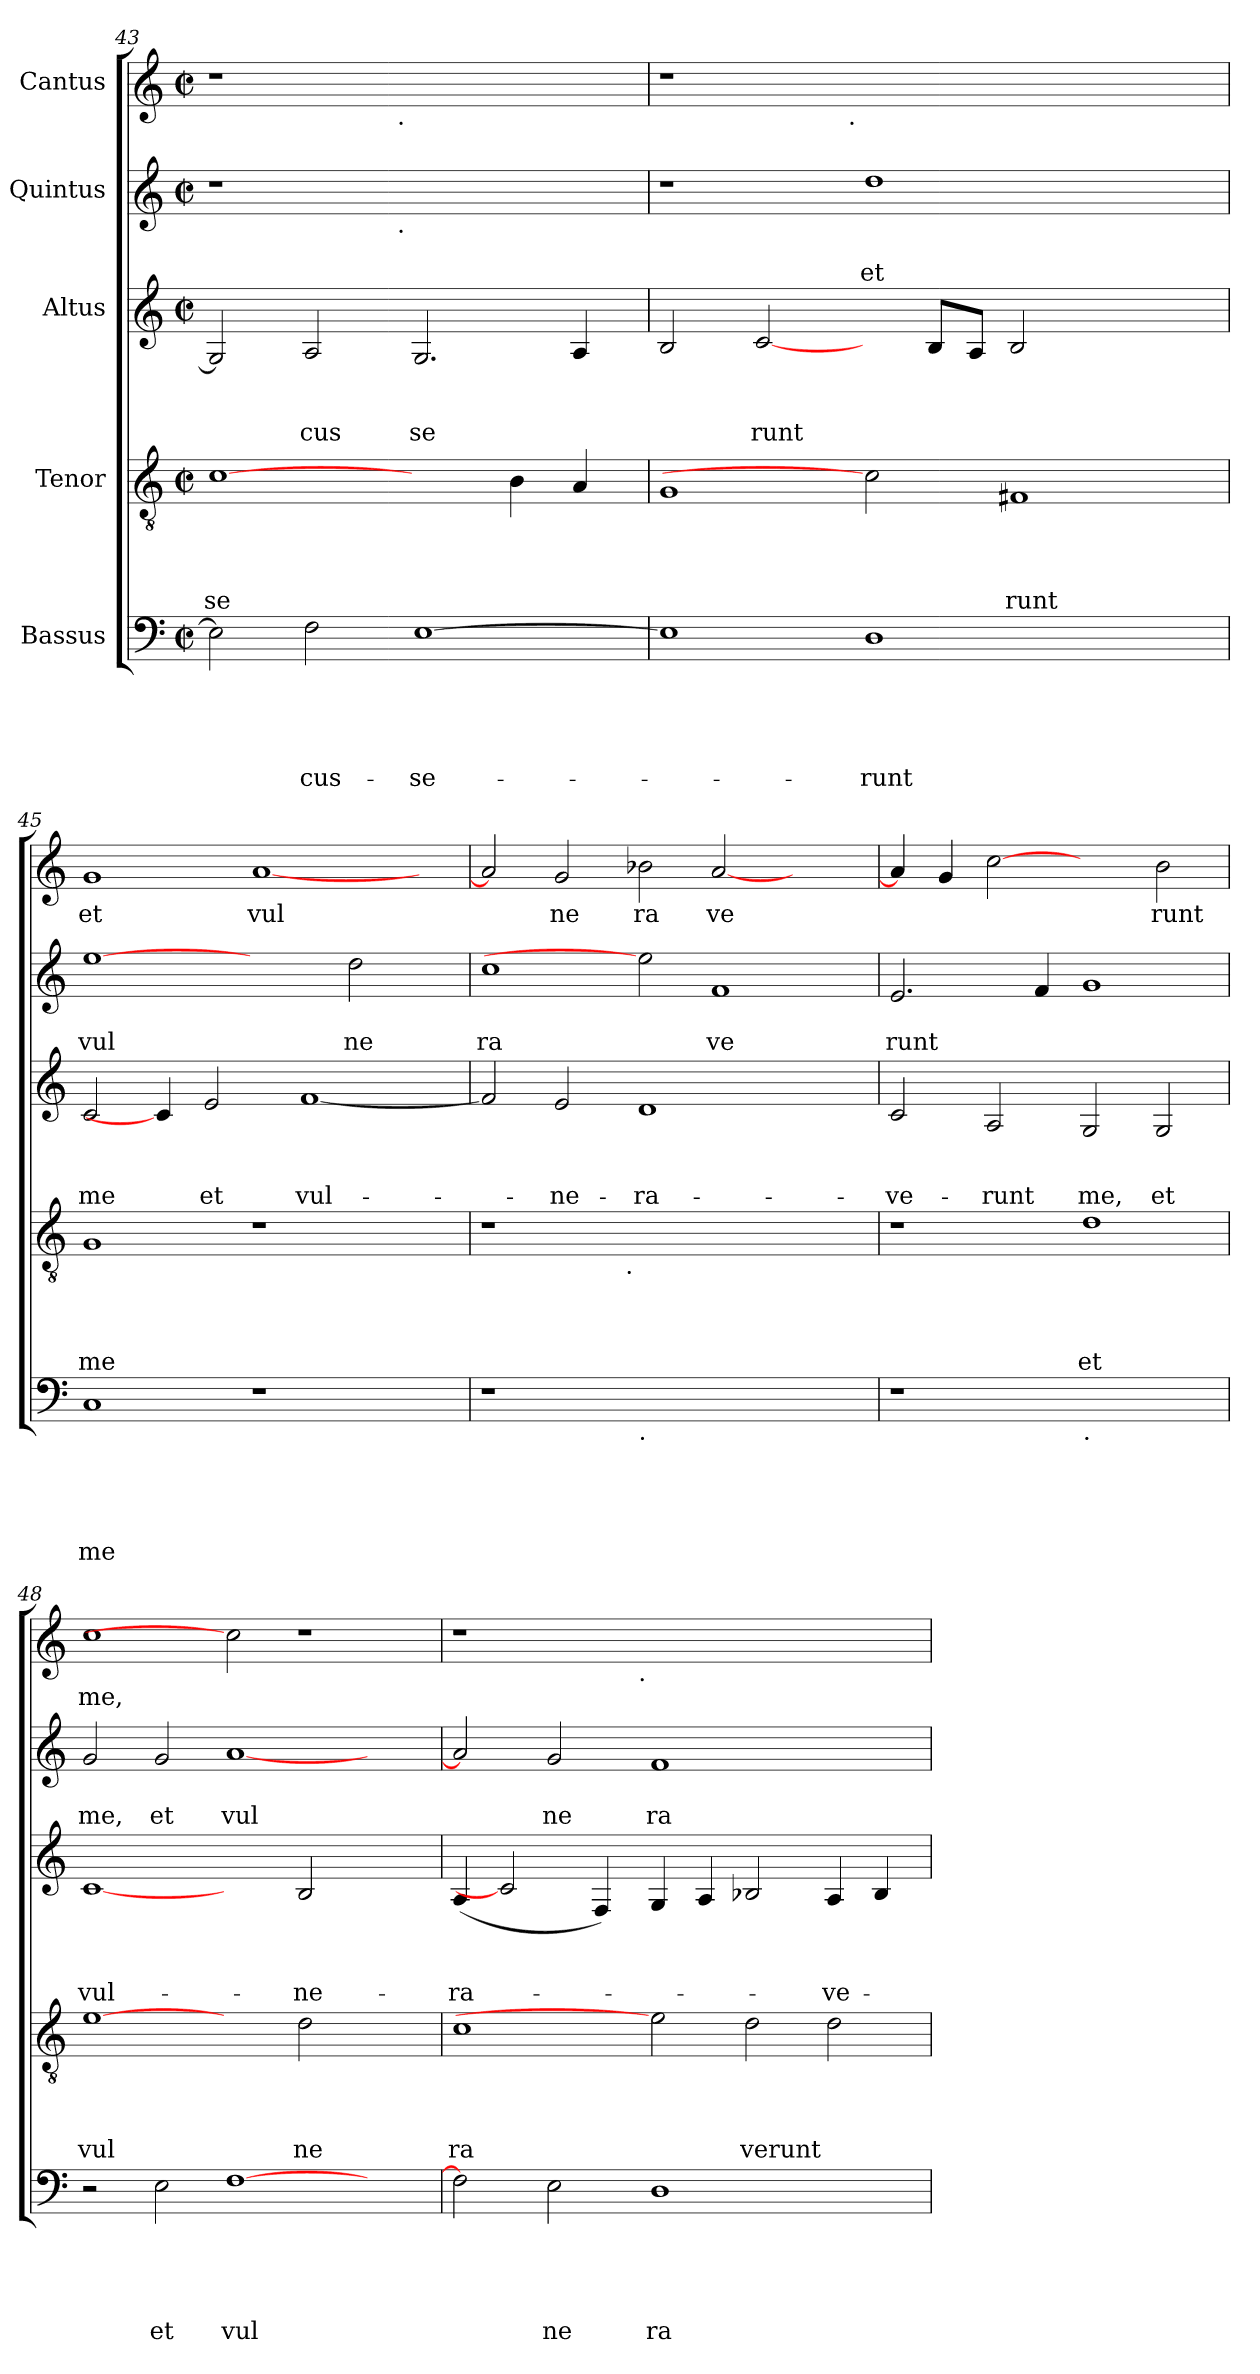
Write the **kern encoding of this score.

**kern	**text	**text	**text	**text	**text	**kern	**text	**text	**text	**text	**kern	**text	**text	**text	**kern	**text	**text	**kern	**text
*part5	*part5	*part5	*part5	*part5	*part5	*part4	*part4	*part4	*part4	*part4	*part3	*part3	*part3	*part3	*part2	*part2	*part2	*part1	*part1
*staff5	*staff5	*staff5	*staff5	*staff5	*staff5	*staff4	*staff4	*staff4	*staff4	*staff4	*staff3	*staff3	*staff3	*staff3	*staff2	*staff2	*staff2	*staff1	*staff1
*I"Bassus	*	*	*	*	*	*I"Tenor	*	*	*	*	*I"Altus	*	*	*	*I"Quintus	*	*	*I"Cantus	*
*clefF4	*	*	*	*	*	*clefGv2	*	*	*	*	*clefG2	*	*	*	*clefG2	*	*	*clefG2	*
*k[]	*	*	*	*	*	*k[]	*	*	*	*	*k[]	*	*	*	*k[]	*	*	*k[]	*
*C:	*	*	*	*	*	*C:	*	*	*	*	*C:	*	*	*	*C:	*	*	*C:	*
*M2/2	*	*	*	*	*	*M2/2	*	*	*	*	*M2/2	*	*	*	*M2/2	*	*	*M2/2	*
*met(c|)	*	*	*	*	*	*met(c|)	*	*	*	*	*met(c|)	*	*	*	*met(c|)	*	*	*met(c|)	*
=43	=43	=43	=43	=43	=43	=43	=43	=43	=43	=43	=43	=43	=43	=43	=43	=43	=43	=43	=43
!	!	!	!	!	!	!	!	!	!	!LO:LY:b	!	!	!	!	!	!	!	!	!
*	*	*	*	*	*	*	*	*	*	*	*	*	*	*	*^	*	*	*^	*
2E\]	.	.	.	.	.	[1c	.	.	.	se	2G/]	.	.	.	1r	2ryy	.	.	1r	2ryy	.
!	!	!	!	!	!LO:LY:b	!	!	!	!	!	!	!	!	!LO:LY:b	!	!	!	!	!	!	!
2F\	.	.	.	.	-cus-	.	.	.	.	.	2A/	.	.	cus	.	4...ryy	.	.	.	4...ryy	.
!	!	!	!	!	!	!	!	!	!	!	!	!	!	!	!	!	!	!	!	!LO:TX:b:t=.	!
!	!	!	!	!	!	!	!	!	!	!	!	!	!	!	!	!LO:TX:b:t=.	!	!	!	!	!
.	.	.	.	.	.	.	.	.	.	.	.	.	.	.	.	1ryy	.	.	.	1ryy	.
!	!	!	!	!	!LO:LY:b	!	!	!	!	!	!	!	!	!LO:LY:b	!	!	!	!	!	!	!
[>1E	.	.	.	.	-se-	2ryy	.	.	.	.	2.G/	.	.	se	1ryy	.	.	.	1ryy	.	.
.	.	.	.	.	.	4B\	.	.	.	.	.	.	.	.	.	.	.	.	.	.	.
.	.	.	.	.	.	4A/	.	.	.	.	4A/	.	.	.	.	.	.	.	.	.	.
.	.	.	.	.	.	.	.	.	.	.	.	.	.	.	.	32ryy	.	.	.	32ryy	.
*	*	*	*	*	*	*	*	*	*	*	*	*	*	*	*v	*v	*	*	*	*	*
=44	=44	=44	=44	=44	=44	=44	=44	=44	=44	=44	=44	=44	=44	=44	=44	=44	=44	=44	=44	=44
1E]	.	.	.	.	.	1G	.	.	.	.	2B/	.	.	.	1r	.	.	1r	2ryy	.
!	!	!	!	!	!	!	!	!	!	!	!	!	!	!LO:LY:b	!	!	!	!	!	!
.	.	.	.	.	.	.	.	.	.	.	[2c/	.	.	runt	.	.	.	.	4...ryy	.
!	!	!	!	!	!	!	!	!	!	!	!	!	!	!	!	!	!	!	!LO:TX:b:t=.	!
.	.	.	.	.	.	.	.	.	.	.	.	.	.	.	.	.	.	.	1ryy	.
!	!	!	!	!	!LO:LY:b	!	!	!	!	!	!	!	!	!	!	!	!LO:LY:b	!	!	!
1D	.	.	.	.	-runt	2c]	.	.	.	.	4ryy	.	.	.	1dd	.	et	1.ryy	.	.
.	.	.	.	.	.	.	.	.	.	.	8B/L	.	.	.	.	.	.	.	.	.
.	.	.	.	.	.	.	.	.	.	.	8A/J	.	.	.	.	.	.	.	.	.
!	!	!	!	!	!	!	!	!	!	!LO:LY:b	!	!	!	!	!	!	!	!	!	!
.	.	.	.	.	.	1F#X	.	.	.	runt	2B/	.	.	.	.	.	.	.	.	.
.	.	.	.	.	.	.	.	.	.	.	.	.	.	.	.	.	.	.	2ryy	.
2ryy	.	.	.	.	.	.	.	.	.	.	2ryy	.	.	.	2ryy	.	.	.	.	.
.	.	.	.	.	.	.	.	.	.	.	.	.	.	.	.	.	.	.	32ryy	.
!!LO:LB:g=z
=45	=45	=45	=45	=45	=45	=45	=45	=45	=45	=45	=45	=45	=45	=45	=45	=45	=45	=45	=45	=45
!	!	!	!	!	!LO:LY:b	!	!	!	!	!LO:LY:b	!	!	!	!LO:LY:b	!	!	!LO:LY:b	!	!	!LO:LY:b
*	*	*	*	*	*	*	*	*	*	*	*	*	*	*	*	*	*	*v	*v	*
1C	.	.	.	.	me	1G	.	.	.	me	2c/	.	.	me	[1ee	.	vul	1g	et
.	.	.	.	.	.	.	.	.	.	.	4c/]	.	.	.	.	.	.	.	.
!	!	!	!	!	!	!	!	!	!	!	!	!	!	!LO:LY:b	!	!	!	!	!
.	.	.	.	.	.	.	.	.	.	.	2e/	.	.	et	.	.	.	.	.
!	!	!	!	!	!	!	!	!	!	!	!	!	!	!	!	!	!	!	!LO:LY:b
1r	.	.	.	.	.	1r	.	.	.	.	.	.	.	.	2ryy	.	.	[<1a	vul
!	!	!	!	!	!	!	!	!	!	!	!	!	!	!LO:LY:b	!	!	!	!	!
.	.	.	.	.	.	.	.	.	.	.	[<1f	.	.	vul-	.	.	.	.	.
!	!	!	!	!	!	!	!	!	!	!	!	!	!	!	!	!	!LO:LY:b	!	!
.	.	.	.	.	.	.	.	.	.	.	.	.	.	.	2dd\	.	ne	.	.
4ryy	.	.	.	.	.	4ryy	.	.	.	.	.	.	.	.	4ryy	.	.	4ryy	.
=46	=46	=46	=46	=46	=46	=46	=46	=46	=46	=46	=46	=46	=46	=46	=46	=46	=46	=46	=46
!	!	!	!	!	!	!	!	!	!	!	!	!	!	!	!	!	!LO:LY:b	!	!
*	*	*	*	*	*	*^	*	*	*	*	*	*	*	*	*	*	*	*	*
1r	.	.	.	.	.	1r	2ryy	.	.	.	.	2f/]	.	.	.	1cc	.	ra	2a/]	.
!	!	!	!	!	!	!	!	!	!	!	!	!	!	!	!LO:LY:b	!	!	!	!	!LO:LY:b
.	.	.	.	.	.	.	4...ryy	.	.	.	.	2e/	.	.	-ne-	.	.	.	2g/	ne
!	!	!	!	!	!	!	!LO:TX:b:t=.	!	!	!	!	!	!	!	!	!	!	!	!	!
.	.	.	.	.	.	.	1ryy	.	.	.	.	.	.	.	.	.	.	.	.	.
!LO:TX:b:t=.	!	!	!	!	!	!	!	!	!	!	!	!	!	!	!	!	!	!	!	!
!	!	!	!	!	!	!	!	!	!	!	!	!	!	!	!LO:LY:b	!	!	!	!	!LO:LY:b
1.ryy	.	.	.	.	.	1.ryy	.	.	.	.	.	1d	.	.	-ra-	2ee]	.	.	2b-X\	ra
!	!	!	!	!	!	!	!	!	!	!	!	!	!	!	!	!	!	!LO:LY:b	!	!LO:LY:b
.	.	.	.	.	.	.	.	.	.	.	.	.	.	.	.	1f	.	ve	[<2a/	ve
.	.	.	.	.	.	.	2ryy	.	.	.	.	.	.	.	.	.	.	.	.	.
.	.	.	.	.	.	.	.	.	.	.	.	2ryy	.	.	.	.	.	.	2ryy	.
.	.	.	.	.	.	.	32ryy	.	.	.	.	.	.	.	.	.	.	.	.	.
=47	=47	=47	=47	=47	=47	=47	=47	=47	=47	=47	=47	=47	=47	=47	=47	=47	=47	=47	=47	=47
!	!	!	!	!	!	!	!	!	!	!	!	!	!	!	!LO:LY:b	!	!	!LO:LY:b	!	!
*	*	*	*	*	*	*v	*v	*	*	*	*	*	*	*	*	*	*	*	*	*
1r	.	.	.	.	.	1r	.	.	.	.	2c/	.	.	-ve-	2.e/	.	runt	4a/]	.
.	.	.	.	.	.	.	.	.	.	.	.	.	.	.	.	.	.	4g/	.
!	!	!	!	!	!	!	!	!	!	!	!	!	!	!LO:LY:b	!	!	!	!	!
.	.	.	.	.	.	.	.	.	.	.	2A/	.	.	-runt	.	.	.	[2cc	.
.	.	.	.	.	.	.	.	.	.	.	.	.	.	.	4f/	.	.	.	.
!LO:TX:b:t=.	!	!	!	!	!	!	!	!	!	!	!	!	!	!	!	!	!	!	!
!	!	!	!	!	!	!	!	!	!	!LO:LY:b	!	!	!	!LO:LY:b	!	!	!	!	!
1ryy	.	.	.	.	.	1d	.	.	.	et	2G/	.	.	me,	1g	.	.	2ryy	.
!	!	!	!	!	!	!	!	!	!	!	!	!	!	!LO:LY:b	!	!	!	!	!LO:LY:b
.	.	.	.	.	.	.	.	.	.	.	2G/	.	.	et	.	.	.	2b\	runt
=48	=48	=48	=48	=48	=48	=48	=48	=48	=48	=48	=48	=48	=48	=48	=48	=48	=48	=48	=48
!	!	!	!	!	!	!	!	!	!	!LO:LY:b	!	!	!	!LO:LY:b	!	!	!LO:LY:b	!	!LO:LY:b
2r	.	.	.	.	.	[1e	.	.	.	vul	[1c	.	.	vul-	2g/	.	me,	1cc	me,
!	!	!	!	!	!LO:LY:b	!	!	!	!	!	!	!	!	!	!	!	!LO:LY:b	!	!
2E\	.	.	.	.	et	.	.	.	.	.	.	.	.	.	2g/	.	et	.	.
!	!	!	!	!	!LO:LY:b	!	!	!	!	!	!	!	!	!	!	!	!LO:LY:b	!	!
[>1F	.	.	.	.	vul	2ryy	.	.	.	.	2ryy	.	.	.	[<1a	.	vul	2cc]	.
!	!	!	!	!	!	!	!	!	!	!LO:LY:b	!	!	!	!LO:LY:b	!	!	!	!	!
.	.	.	.	.	.	2d\	.	.	.	ne	2B/	.	.	-ne-	.	.	.	1r	.
2ryy	.	.	.	.	.	2ryy	.	.	.	.	2ryy	.	.	.	2ryy	.	.	.	.
=49	=49	=49	=49	=49	=49	=49	=49	=49	=49	=49	=49	=49	=49	=49	=49	=49	=49	=49	=49
!	!	!	!	!	!	!	!	!	!	!LO:LY:b	!	!	!	!LO:LY:b	!	!	!	!	!
*	*	*	*	*	*	*	*	*	*	*	*	*	*	*	*	*	*	*^	*
2F\]	.	.	.	.	.	1c	.	.	.	ra	(4A/	.	.	-ra-	2a/]	.	.	1r	2ryy	.
.	.	.	.	.	.	.	.	.	.	.	2c]	.	.	.	.	.	.	.	.	.
!	!	!	!	!	!LO:LY:b	!	!	!	!	!	!	!	!	!	!	!	!LO:LY:b	!	!	!
2E\	.	.	.	.	ne	.	.	.	.	.	.	.	.	.	2g/	.	ne	.	4...ryy	.
.	.	.	.	.	.	.	.	.	.	.	4F/)	.	.	.	.	.	.	.	.	.
!	!	!	!	!	!	!	!	!	!	!	!	!	!	!	!	!	!	!	!LO:TX:b:t=.	!
.	.	.	.	.	.	.	.	.	.	.	.	.	.	.	.	.	.	.	1ryy	.
!	!	!	!	!	!LO:LY:b	!	!	!	!	!	!	!	!	!	!	!	!LO:LY:b	!	!	!
1D	.	.	.	.	ra	2e]	.	.	.	.	4G/	.	.	.	1f	.	ra	1.ryy	.	.
.	.	.	.	.	.	.	.	.	.	.	4A/	.	.	.	.	.	.	.	.	.
!	!	!	!	!	!	!	!	!	!	!LO:LY:b	!	!	!	!	!	!	!	!	!	!
.	.	.	.	.	.	2d\	.	.	.	verunt	2B-X/	.	.	.	.	.	.	.	.	.
.	.	.	.	.	.	.	.	.	.	.	.	.	.	.	.	.	.	.	2ryy	.
!	!	!	!	!	!	!	!	!	!	!	!	!	!	!LO:LY:b	!	!	!	!	!	!
2ryy	.	.	.	.	.	2d\	.	.	.	.	4A/	.	.	-ve-	2ryy	.	.	.	.	.
.	.	.	.	.	.	.	.	.	.	.	4B-/	.	.	.	.	.	.	.	.	.
.	.	.	.	.	.	.	.	.	.	.	.	.	.	.	.	.	.	.	32ryy	.
*	*	*	*	*	*	*	*	*	*	*	*	*	*	*	*	*	*	*v	*v	*
=	=	=	=	=	=	=	=	=	=	=	=	=	=	=	=	=	=	=	=
*-	*-	*-	*-	*-	*-	*-	*-	*-	*-	*-	*-	*-	*-	*-	*-	*-	*-	*-	*-
